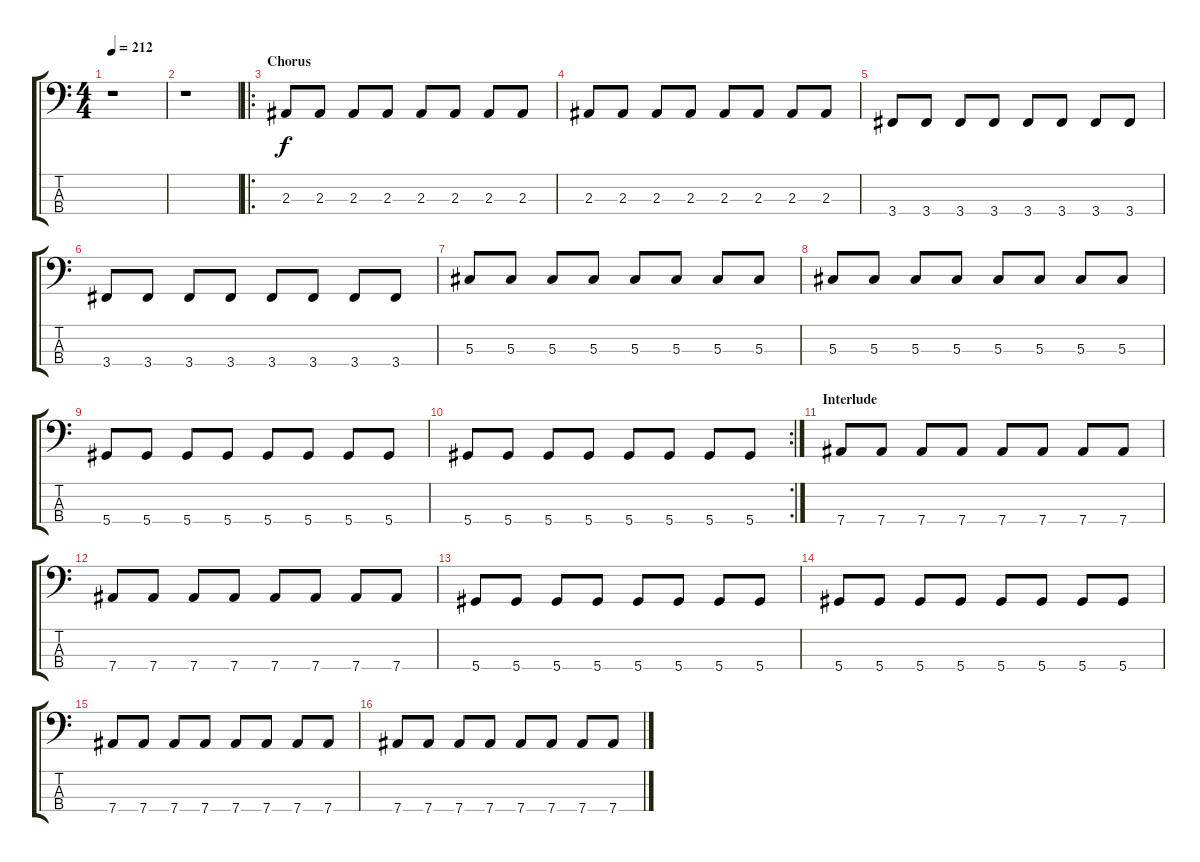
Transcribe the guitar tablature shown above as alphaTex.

\track "" {instrument electricbasspick}
\staff {score tabs}
\tuning (Gb2 Db2 Ab1 Eb1) {hide}
\ts (4 4)
\tempo 212
\clef f4
\ks c
r.1{dy f} |
r.1 |
\ro
\section ("" "Chorus")
2.3.8 2.3.8 2.3.8 2.3.8 2.3.8 2.3.8 2.3.8 2.3.8 |
2.3.8 2.3.8 2.3.8 2.3.8 2.3.8 2.3.8 2.3.8 2.3.8 |
3.4.8 3.4.8 3.4.8 3.4.8 3.4.8 3.4.8 3.4.8 3.4.8 |
3.4.8 3.4.8 3.4.8 3.4.8 3.4.8 3.4.8 3.4.8 3.4.8 |
5.3.8 5.3.8 5.3.8 5.3.8 5.3.8 5.3.8 5.3.8 5.3.8 |
5.3.8 5.3.8 5.3.8 5.3.8 5.3.8 5.3.8 5.3.8 5.3.8 |
5.4.8 5.4.8 5.4.8 5.4.8 5.4.8 5.4.8 5.4.8 5.4.8 |
\rc 2
5.4.8 5.4.8 5.4.8 5.4.8 5.4.8 5.4.8 5.4.8 5.4.8 |
\section ("" "Interlude")
7.4.8 7.4.8 7.4.8 7.4.8 7.4.8 7.4.8 7.4.8 7.4.8 |
7.4.8 7.4.8 7.4.8 7.4.8 7.4.8 7.4.8 7.4.8 7.4.8 |
5.4.8 5.4.8 5.4.8 5.4.8 5.4.8 5.4.8 5.4.8 5.4.8 |
5.4.8 5.4.8 5.4.8 5.4.8 5.4.8 5.4.8 5.4.8 5.4.8 |
7.4.8 7.4.8 7.4.8 7.4.8 7.4.8 7.4.8 7.4.8 7.4.8 |
7.4.8 7.4.8 7.4.8 7.4.8 7.4.8 7.4.8 7.4.8 7.4.8
